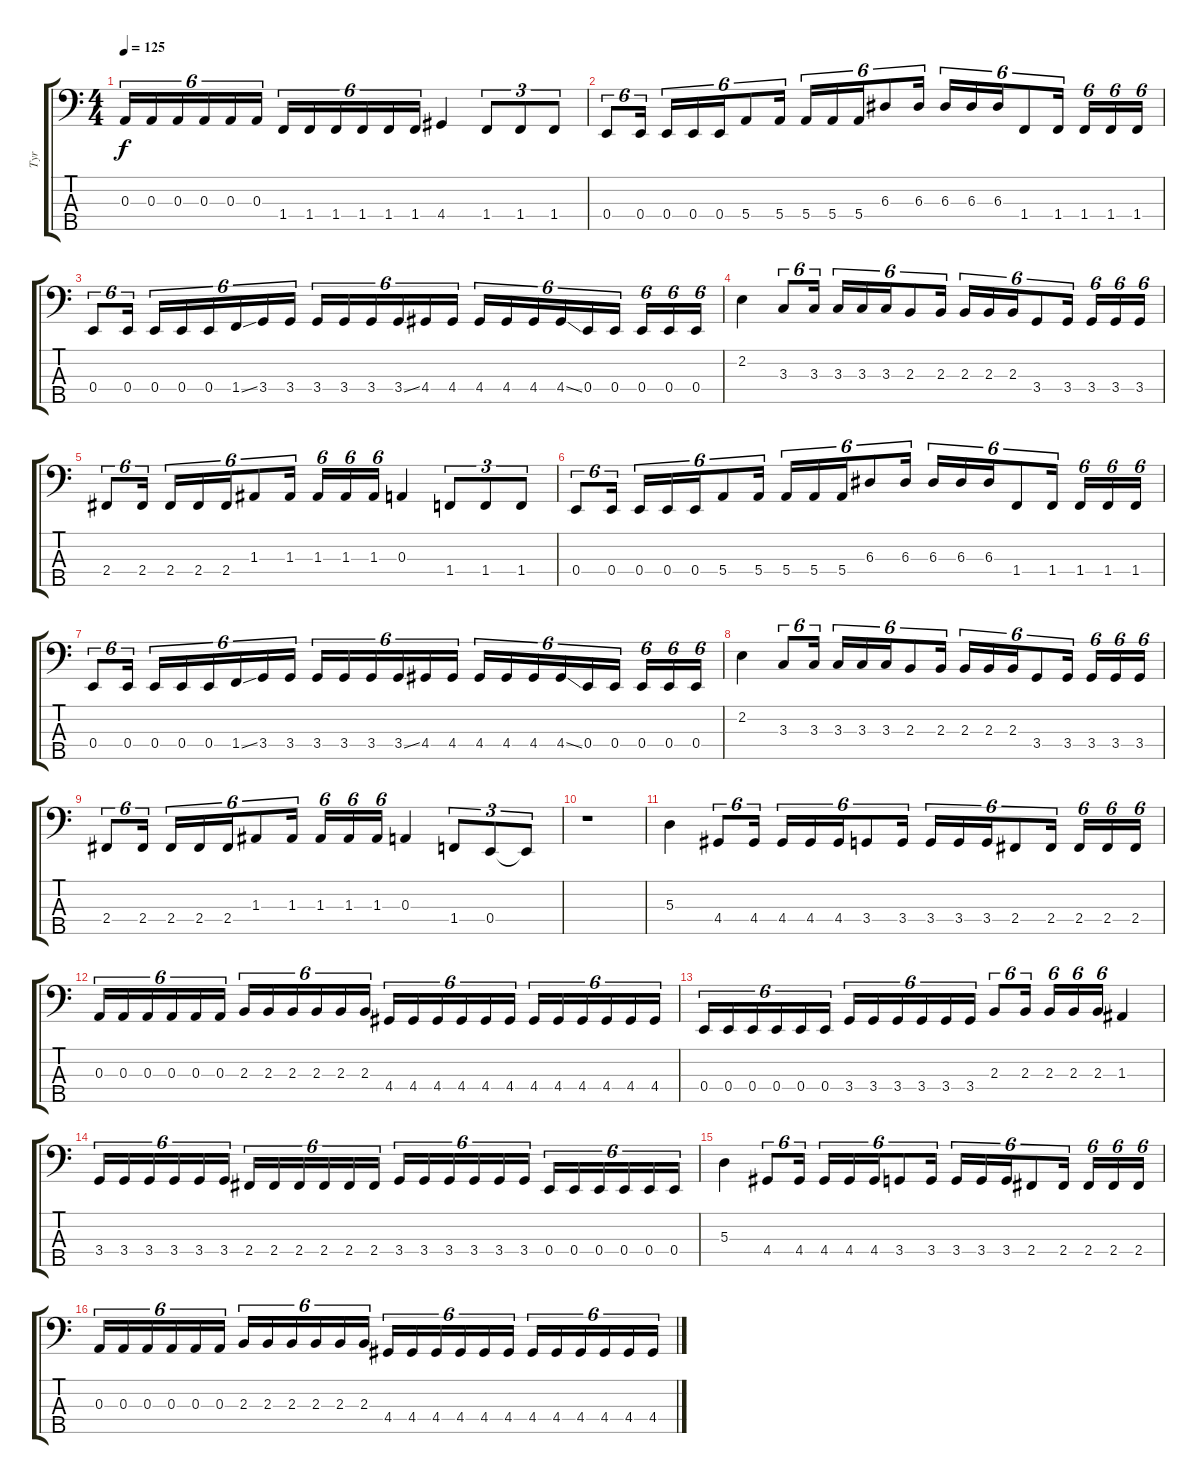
\track ("Tyr" "Tyr") {instrument electricbassfinger}
\staff {score tabs}
\tuning (G2 D2 A1 E1 B0) {hide}
\ts (4 4)
\tempo 125
\clef f4
\ks c
0.3.16{tu (6 4) dy f} 0.3.16{tu (6 4)} 0.3.16{tu (6 4)} 0.3.16{tu (6 4)} 0.3.16{tu (6 4)} 0.3.16{tu (6 4)} 1.4.16{tu (6 4)} 1.4.16{tu (6 4)} 1.4.16{tu (6 4)} 1.4.16{tu (6 4)} 1.4.16{tu (6 4)} 1.4.16{tu (6 4)} 4.4.4 1.4.8{tu (3 2)} 1.4.8{tu (3 2)} 1.4.8{tu (3 2)} |
0.4.8{tu (6 4)} 0.4.16{tu (6 4)} 0.4.16{tu (6 4)} 0.4.16{tu (6 4)} 0.4.16{tu (6 4)} 5.4.8{tu (6 4)} 5.4.16{tu (6 4)} 5.4.16{tu (6 4)} 5.4.16{tu (6 4)} 5.4.16{tu (6 4)} 6.3.8{tu (6 4)} 6.3.16{tu (6 4)} 6.3.16{tu (6 4)} 6.3.16{tu (6 4)} 6.3.16{tu (6 4)} 1.4.8{tu (6 4)} 1.4.16{tu (6 4)} 1.4.16{tu (6 4)} 1.4.16{tu (6 4)} 1.4.16{tu (6 4)} |
0.4.8{tu (6 4)} 0.4.16{tu (6 4)} 0.4.16{tu (6 4)} 0.4.16{tu (6 4)} 0.4.16{tu (6 4)} 1.4{ss}.16{tu (6 4)} 3.4.16{tu (6 4)} 3.4.16{tu (6 4)} 3.4.16{tu (6 4)} 3.4.16{tu (6 4)} 3.4.16{tu (6 4)} 3.4{ss}.16{tu (6 4)} 4.4.16{tu (6 4)} 4.4.16{tu (6 4)} 4.4.16{tu (6 4)} 4.4.16{tu (6 4)} 4.4.16{tu (6 4)} 4.4{ss}.16{tu (6 4)} 0.4.16{tu (6 4)} 0.4.16{tu (6 4)} 0.4.16{tu (6 4)} 0.4.16{tu (6 4)} 0.4.16{tu (6 4)} |
2.2.4 3.3.8{tu (6 4)} 3.3.16{tu (6 4)} 3.3.16{tu (6 4)} 3.3.16{tu (6 4)} 3.3.16{tu (6 4)} 2.3.8{tu (6 4)} 2.3.16{tu (6 4)} 2.3.16{tu (6 4)} 2.3.16{tu (6 4)} 2.3.16{tu (6 4)} 3.4.8{tu (6 4)} 3.4.16{tu (6 4)} 3.4.16{tu (6 4)} 3.4.16{tu (6 4)} 3.4.16{tu (6 4)} |
2.4.8{tu (6 4)} 2.4.16{tu (6 4)} 2.4.16{tu (6 4)} 2.4.16{tu (6 4)} 2.4.16{tu (6 4)} 1.3.8{tu (6 4)} 1.3.16{tu (6 4)} 1.3.16{tu (6 4)} 1.3.16{tu (6 4)} 1.3.16{tu (6 4)} 0.3.4 1.4.8{tu (3 2)} 1.4.8{tu (3 2)} 1.4.8{tu (3 2)} |
0.4.8{tu (6 4)} 0.4.16{tu (6 4)} 0.4.16{tu (6 4)} 0.4.16{tu (6 4)} 0.4.16{tu (6 4)} 5.4.8{tu (6 4)} 5.4.16{tu (6 4)} 5.4.16{tu (6 4)} 5.4.16{tu (6 4)} 5.4.16{tu (6 4)} 6.3.8{tu (6 4)} 6.3.16{tu (6 4)} 6.3.16{tu (6 4)} 6.3.16{tu (6 4)} 6.3.16{tu (6 4)} 1.4.8{tu (6 4)} 1.4.16{tu (6 4)} 1.4.16{tu (6 4)} 1.4.16{tu (6 4)} 1.4.16{tu (6 4)} |
0.4.8{tu (6 4)} 0.4.16{tu (6 4)} 0.4.16{tu (6 4)} 0.4.16{tu (6 4)} 0.4.16{tu (6 4)} 1.4{ss}.16{tu (6 4)} 3.4.16{tu (6 4)} 3.4.16{tu (6 4)} 3.4.16{tu (6 4)} 3.4.16{tu (6 4)} 3.4.16{tu (6 4)} 3.4{ss}.16{tu (6 4)} 4.4.16{tu (6 4)} 4.4.16{tu (6 4)} 4.4.16{tu (6 4)} 4.4.16{tu (6 4)} 4.4.16{tu (6 4)} 4.4{ss}.16{tu (6 4)} 0.4.16{tu (6 4)} 0.4.16{tu (6 4)} 0.4.16{tu (6 4)} 0.4.16{tu (6 4)} 0.4.16{tu (6 4)} |
2.2.4 3.3.8{tu (6 4)} 3.3.16{tu (6 4)} 3.3.16{tu (6 4)} 3.3.16{tu (6 4)} 3.3.16{tu (6 4)} 2.3.8{tu (6 4)} 2.3.16{tu (6 4)} 2.3.16{tu (6 4)} 2.3.16{tu (6 4)} 2.3.16{tu (6 4)} 3.4.8{tu (6 4)} 3.4.16{tu (6 4)} 3.4.16{tu (6 4)} 3.4.16{tu (6 4)} 3.4.16{tu (6 4)} |
2.4.8{tu (6 4)} 2.4.16{tu (6 4)} 2.4.16{tu (6 4)} 2.4.16{tu (6 4)} 2.4.16{tu (6 4)} 1.3.8{tu (6 4)} 1.3.16{tu (6 4)} 1.3.16{tu (6 4)} 1.3.16{tu (6 4)} 1.3.16{tu (6 4)} 0.3.4 1.4.8{tu (3 2)} 0.4.8{tu (3 2)} 0.4{t}.8{tu (3 2)} |
r.1 |
5.3.4 4.4.8{tu (6 4)} 4.4.16{tu (6 4)} 4.4.16{tu (6 4)} 4.4.16{tu (6 4)} 4.4.16{tu (6 4)} 3.4.8{tu (6 4)} 3.4.16{tu (6 4)} 3.4.16{tu (6 4)} 3.4.16{tu (6 4)} 3.4.16{tu (6 4)} 2.4.8{tu (6 4)} 2.4.16{tu (6 4)} 2.4.16{tu (6 4)} 2.4.16{tu (6 4)} 2.4.16{tu (6 4)} |
0.3.16{tu (6 4)} 0.3.16{tu (6 4)} 0.3.16{tu (6 4)} 0.3.16{tu (6 4)} 0.3.16{tu (6 4)} 0.3.16{tu (6 4)} 2.3.16{tu (6 4)} 2.3.16{tu (6 4)} 2.3.16{tu (6 4)} 2.3.16{tu (6 4)} 2.3.16{tu (6 4)} 2.3.16{tu (6 4)} 4.4.16{tu (6 4)} 4.4.16{tu (6 4)} 4.4.16{tu (6 4)} 4.4.16{tu (6 4)} 4.4.16{tu (6 4)} 4.4.16{tu (6 4)} 4.4.16{tu (6 4)} 4.4.16{tu (6 4)} 4.4.16{tu (6 4)} 4.4.16{tu (6 4)} 4.4.16{tu (6 4)} 4.4.16{tu (6 4)} |
0.4.16{tu (6 4)} 0.4.16{tu (6 4)} 0.4.16{tu (6 4)} 0.4.16{tu (6 4)} 0.4.16{tu (6 4)} 0.4.16{tu (6 4)} 3.4.16{tu (6 4)} 3.4.16{tu (6 4)} 3.4.16{tu (6 4)} 3.4.16{tu (6 4)} 3.4.16{tu (6 4)} 3.4.16{tu (6 4)} 2.3.8{tu (6 4)} 2.3.16{tu (6 4)} 2.3.16{tu (6 4)} 2.3.16{tu (6 4)} 2.3.16{tu (6 4)} 1.3.4 |
3.4.16{tu (6 4)} 3.4.16{tu (6 4)} 3.4.16{tu (6 4)} 3.4.16{tu (6 4)} 3.4.16{tu (6 4)} 3.4.16{tu (6 4)} 2.4.16{tu (6 4)} 2.4.16{tu (6 4)} 2.4.16{tu (6 4)} 2.4.16{tu (6 4)} 2.4.16{tu (6 4)} 2.4.16{tu (6 4)} 3.4.16{tu (6 4)} 3.4.16{tu (6 4)} 3.4.16{tu (6 4)} 3.4.16{tu (6 4)} 3.4.16{tu (6 4)} 3.4.16{tu (6 4)} 0.4.16{tu (6 4)} 0.4.16{tu (6 4)} 0.4.16{tu (6 4)} 0.4.16{tu (6 4)} 0.4.16{tu (6 4)} 0.4.16{tu (6 4)} |
5.3.4 4.4.8{tu (6 4)} 4.4.16{tu (6 4)} 4.4.16{tu (6 4)} 4.4.16{tu (6 4)} 4.4.16{tu (6 4)} 3.4.8{tu (6 4)} 3.4.16{tu (6 4)} 3.4.16{tu (6 4)} 3.4.16{tu (6 4)} 3.4.16{tu (6 4)} 2.4.8{tu (6 4)} 2.4.16{tu (6 4)} 2.4.16{tu (6 4)} 2.4.16{tu (6 4)} 2.4.16{tu (6 4)} |
0.3.16{tu (6 4)} 0.3.16{tu (6 4)} 0.3.16{tu (6 4)} 0.3.16{tu (6 4)} 0.3.16{tu (6 4)} 0.3.16{tu (6 4)} 2.3.16{tu (6 4)} 2.3.16{tu (6 4)} 2.3.16{tu (6 4)} 2.3.16{tu (6 4)} 2.3.16{tu (6 4)} 2.3.16{tu (6 4)} 4.4.16{tu (6 4)} 4.4.16{tu (6 4)} 4.4.16{tu (6 4)} 4.4.16{tu (6 4)} 4.4.16{tu (6 4)} 4.4.16{tu (6 4)} 4.4.16{tu (6 4)} 4.4.16{tu (6 4)} 4.4.16{tu (6 4)} 4.4.16{tu (6 4)} 4.4.16{tu (6 4)} 4.4.16{tu (6 4)}
